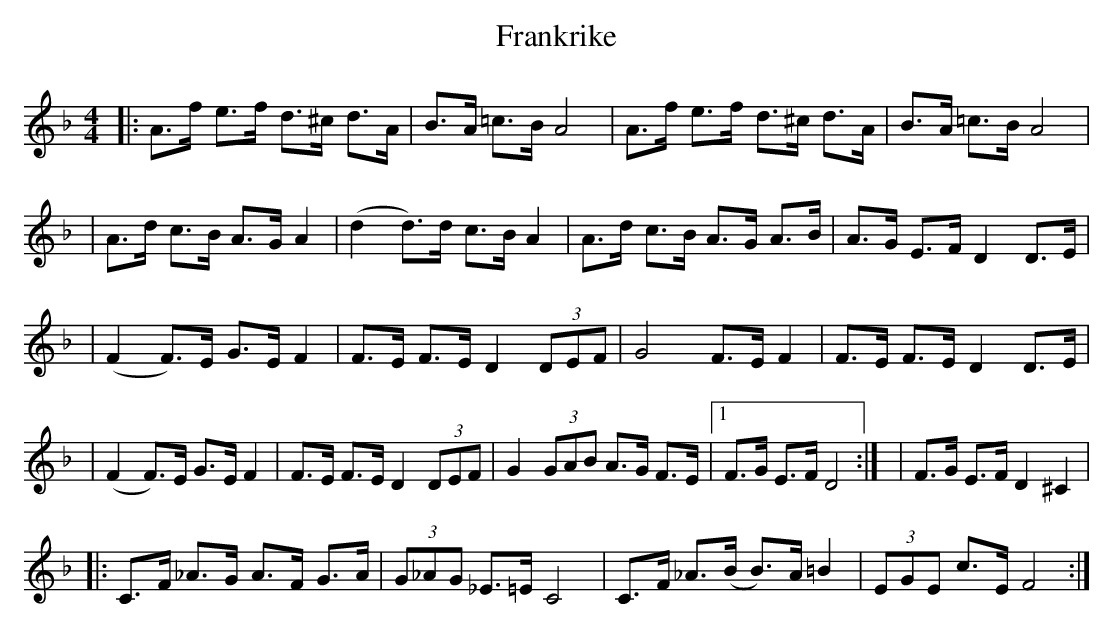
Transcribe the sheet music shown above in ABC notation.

X:1
T:Frankrike
M:4/4
L:1/8
K:Dm
|: A>f e>f d>^c d>A | B>A =c>B A4 |  A>f e>f d>^c d>A | B>A =c>B A4 |
| A>d c>B A>G A2 | (d2 d)>d c>B A2 |  A>d c>B A>G A>B | A>G E>F D2 D>E |
| (F2 F)>E G>E F2 | F>E F>E D2 (3DEF | G4 F>E F2 | F>E F>E D2 D>E |
| (F2 F)>E G>E F2 | F>E F>E D2 (3DEF | G2 (3GAB A>G F>E |1 F>G E>F D4 :| 2| F>G E>F D2 ^C2 |
|: C>F _A>G A>F G>A | (3G_AG _E>=E C4 | C>F _A>(B B)>A =B2 | (3EGE c>E F4 :|
